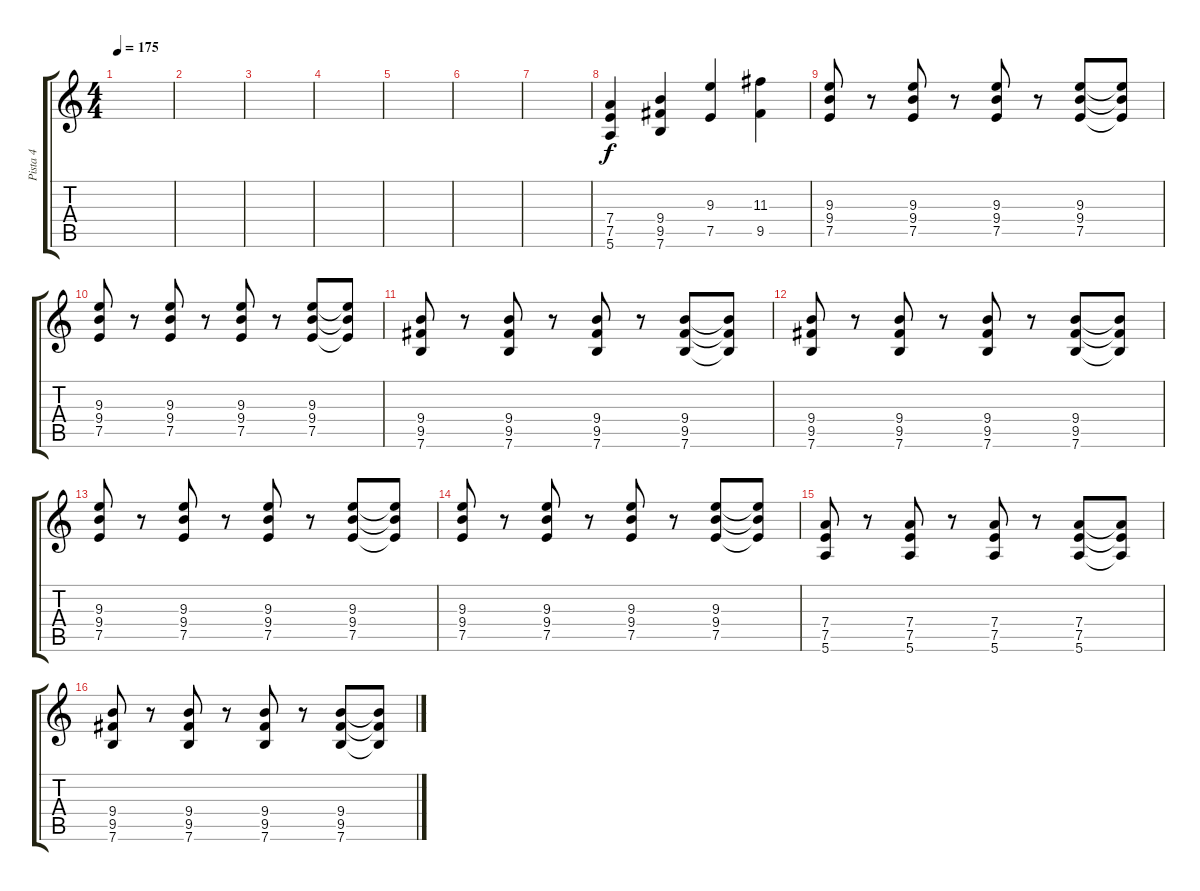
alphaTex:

\track ("Pista 4" "Pista 4") {instrument overdrivenguitar}
\staff {score tabs}
\tuning (E4 B3 G3 D3 A2 E2) {hide}
\ts (4 4)
\tempo 175
\clef g2
\ks c
|
|
|
|
|
|
|
(7.4 7.5 5.6).4 (9.4 9.5 7.6).4 (9.3 7.5).4 (11.3 9.5).4 |
(9.3 9.4 7.5).8 r.8 (9.3 9.4 7.5).8 r.8 (9.3 9.4 7.5).8 r.8 (9.3 9.4 7.5).8 (9.3{t} 9.4{t} 7.5{t}).8 |
(9.3 9.4 7.5).8 r.8 (9.3 9.4 7.5).8 r.8 (9.3 9.4 7.5).8 r.8 (9.3 9.4 7.5).8 (9.3{t} 9.4{t} 7.5{t}).8 |
(9.4 9.5 7.6).8 r.8 (9.4 9.5 7.6).8 r.8 (9.4 9.5 7.6).8 r.8 (9.4 9.5 7.6).8 (9.4{t} 9.5{t} 7.6{t}).8 |
(9.4 9.5 7.6).8 r.8 (9.4 9.5 7.6).8 r.8 (9.4 9.5 7.6).8 r.8 (9.4 9.5 7.6).8 (9.4{t} 9.5{t} 7.6{t}).8 |
(9.3 9.4 7.5).8 r.8 (9.3 9.4 7.5).8 r.8 (9.3 9.4 7.5).8 r.8 (9.3 9.4 7.5).8 (9.3{t} 9.4{t} 7.5{t}).8 |
(9.3 9.4 7.5).8 r.8 (9.3 9.4 7.5).8 r.8 (9.3 9.4 7.5).8 r.8 (9.3 9.4 7.5).8 (9.3{t} 9.4{t} 7.5{t}).8 |
(7.4 7.5 5.6).8 r.8 (7.4 7.5 5.6).8 r.8 (7.4 7.5 5.6).8 r.8 (7.4 7.5 5.6).8 (7.4{t} 7.5{t} 5.6{t}).8 |
(9.4 9.5 7.6).8 r.8 (9.4 9.5 7.6).8 r.8 (9.4 9.5 7.6).8 r.8 (9.4 9.5 7.6).8 (9.4{t} 9.5{t} 7.6{t}).8
